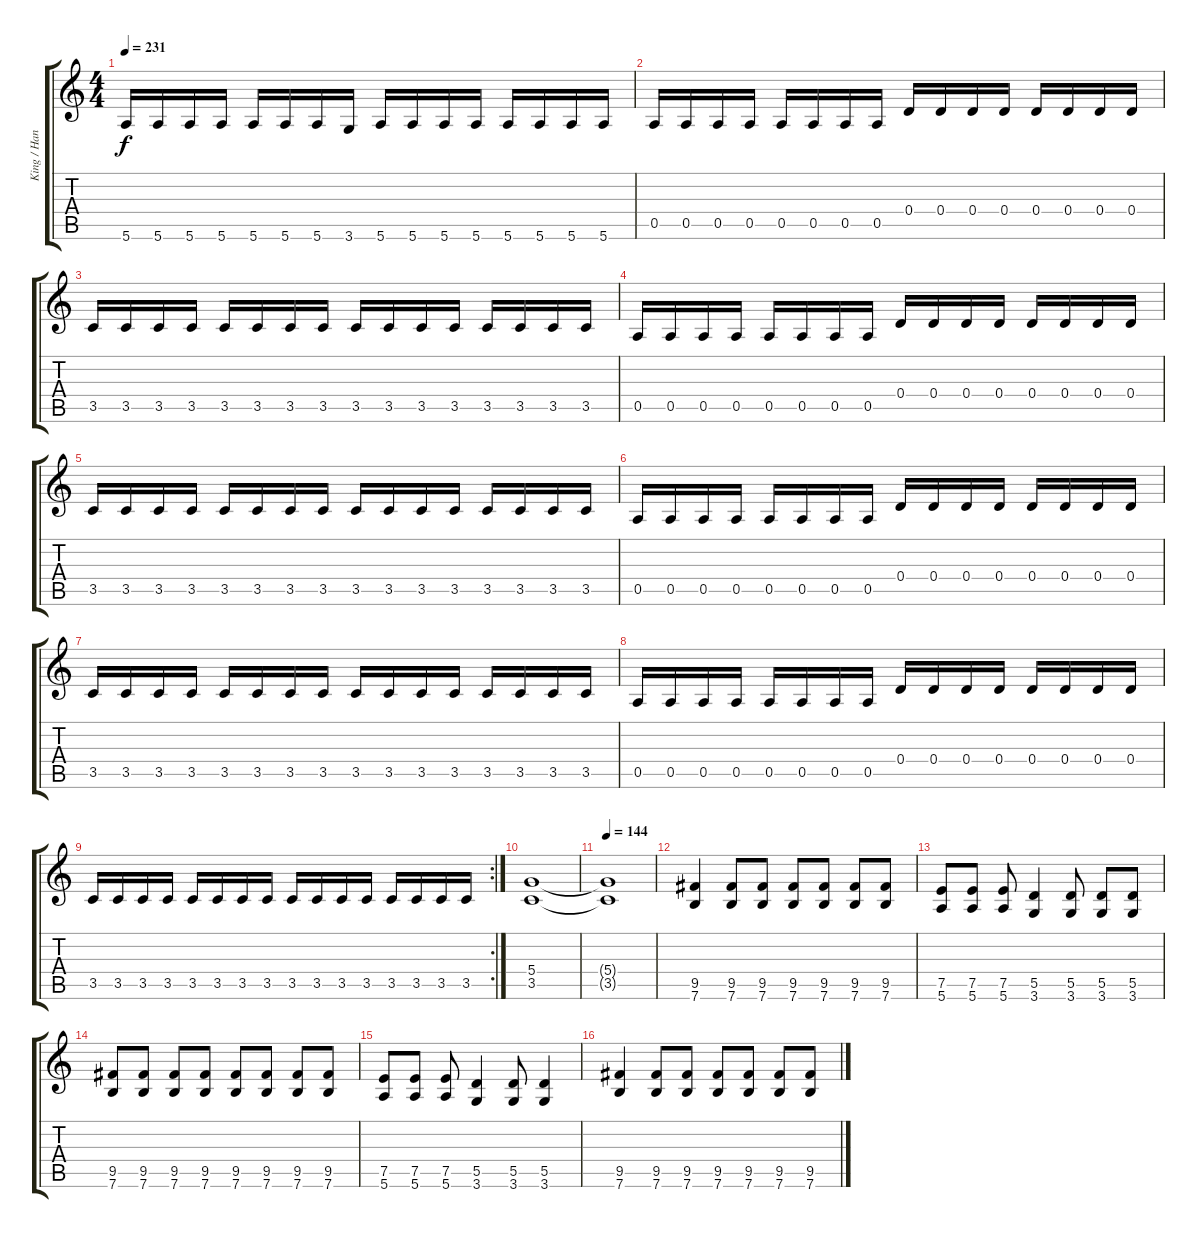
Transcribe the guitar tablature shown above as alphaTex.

\track ("King / Hanneman" "King / Han") {instrument distortionguitar}
\staff {score tabs}
\tuning (E4 B3 G3 D3 A2 E2) {hide}
\ts (4 4)
\tempo 231
\clef g2
\ks c
5.6.16{dy f} 5.6.16 5.6.16 5.6.16 5.6.16 5.6.16 5.6.16 3.6.16 5.6.16 5.6.16 5.6.16 5.6.16 5.6.16 5.6.16 5.6.16 5.6.16 |
0.5.16 0.5.16 0.5.16 0.5.16 0.5.16 0.5.16 0.5.16 0.5.16 0.4.16 0.4.16 0.4.16 0.4.16 0.4.16 0.4.16 0.4.16 0.4.16 |
3.5.16 3.5.16 3.5.16 3.5.16 3.5.16 3.5.16 3.5.16 3.5.16 3.5.16 3.5.16 3.5.16 3.5.16 3.5.16 3.5.16 3.5.16 3.5.16 |
0.5.16 0.5.16 0.5.16 0.5.16 0.5.16 0.5.16 0.5.16 0.5.16 0.4.16 0.4.16 0.4.16 0.4.16 0.4.16 0.4.16 0.4.16 0.4.16 |
3.5.16 3.5.16 3.5.16 3.5.16 3.5.16 3.5.16 3.5.16 3.5.16 3.5.16 3.5.16 3.5.16 3.5.16 3.5.16 3.5.16 3.5.16 3.5.16 |
0.5.16 0.5.16 0.5.16 0.5.16 0.5.16 0.5.16 0.5.16 0.5.16 0.4.16 0.4.16 0.4.16 0.4.16 0.4.16 0.4.16 0.4.16 0.4.16 |
3.5.16 3.5.16 3.5.16 3.5.16 3.5.16 3.5.16 3.5.16 3.5.16 3.5.16 3.5.16 3.5.16 3.5.16 3.5.16 3.5.16 3.5.16 3.5.16 |
0.5.16 0.5.16 0.5.16 0.5.16 0.5.16 0.5.16 0.5.16 0.5.16 0.4.16 0.4.16 0.4.16 0.4.16 0.4.16 0.4.16 0.4.16 0.4.16 |
\rc 2
3.5.16 3.5.16 3.5.16 3.5.16 3.5.16 3.5.16 3.5.16 3.5.16 3.5.16 3.5.16 3.5.16 3.5.16 3.5.16 3.5.16 3.5.16 3.5.16 |
(5.4 3.5).1 |
\tempo 144
(5.4{t} 3.5{t}).1 |
(9.5 7.6).4 (9.5 7.6).8 (9.5 7.6).8 (9.5 7.6).8 (9.5 7.6).8 (9.5 7.6).8 (9.5 7.6).8 |
(7.5 5.6).8 (7.5 5.6).8 (7.5 5.6).8 (5.5 3.6).4 (5.5 3.6).8 (5.5 3.6).8 (5.5 3.6).8 |
(9.5 7.6).8 (9.5 7.6).8 (9.5 7.6).8 (9.5 7.6).8 (9.5 7.6).8 (9.5 7.6).8 (9.5 7.6).8 (9.5 7.6).8 |
(7.5 5.6).8 (7.5 5.6).8 (7.5 5.6).8 (5.5 3.6).4 (5.5 3.6).8 (5.5 3.6).4 |
(9.5 7.6).4 (9.5 7.6).8 (9.5 7.6).8 (9.5 7.6).8 (9.5 7.6).8 (9.5 7.6).8 (9.5 7.6).8
